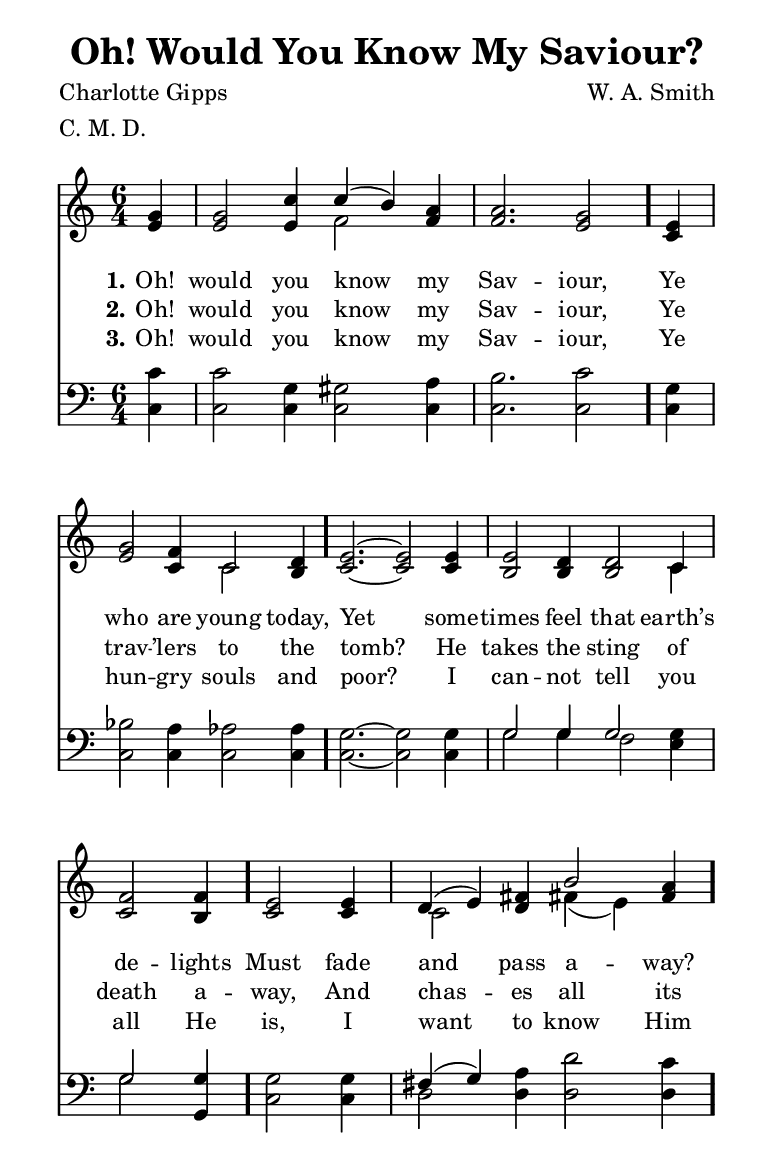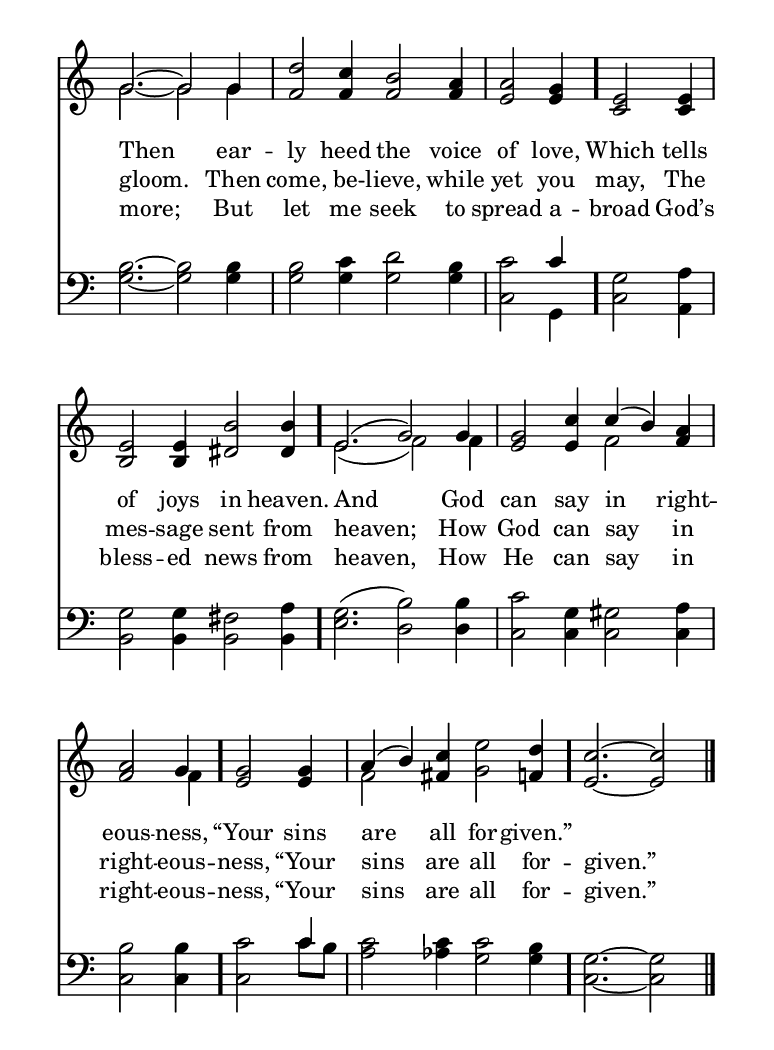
\include "common/global.ily"
\paper {
  \include "common/paper.ily"
}

\header{
  %children
  hymnnumber = "354"
  title = "Oh! Would You Know My Saviour?"
  tunename = "Spes Celestis"
  meter = "C. M. D."
  poet = "Charlotte Gipps"
  composer = "W. A. Smith"
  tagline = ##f
}

global = {
  \include "common/overrides.ily"
  \override Staff.TimeSignature.style = #'numbered
  \time 6/4
  \override Score.MetronomeMark.transparent = ##t % hide all fermata changes too
  \tempo 4=130
  \key c \major
  \partial 4
  \autoBeamOff
}

notesSoprano = {
\global
\relative c'' {

  g4 | g2 c4 c( b) a | a2. g2
  e4 | g2 f4 c2 d4 | e2. ~ e2 \eogbreak
  e4 | e2 d4 d2 c4 | f2 f4 e2
  e4 | d( e) fis b2 a4 | g2. ~ g2 \eogbreak
  g4 | d'2 c4 b2 a4 | a2 g4 e2
  e4 | e2 e4 b'2 b4 | e,2.( g2) \eogbreak
  g4 | g2 c4 c( b) a | a2 g4 g2
  g4 | a( b) c e2 d4 | c2. ~ c2

  \bar "|."

}
}

notesAlto = {
\global
\relative e' {

  e4 e2 e4 f2 f4 | f2. e2
  c4 | e2 c4 c2 b4 | c2. ~ c2
  c4 | b2 b4 b2 c4 | c2 b4 c2
  c4 | c2 d4 fis!( e) fis | g2. ~ g2
  g4 | f2 f4 f2 f4 | e2 e4 c2
  c4 | b2 b4 dis2 dis4 | e2.( f2)
  f4 | e2 e4 f2 f4 | f2 f4 e2
  e4 | f2 fis4 g2 f4 | e2. ~ e2 % original fails to make last `f4` natural

}
}

notesTenor = {
\global
\relative a {

  c4 | c2 g4 gis2 a4 | b2. c2
  g4 | bes2 a4 aes2 aes4 | g2. ~ g2
  g4 | g2 g4 g2 g4 | g2 g4 g2
  g4 | fis4( g) a d2 c4 | b2. ~ b2
  b4 | b2 c4 d2 b4 | c2 c4 g2
  a4 | g2 g4 fis2 a4 | g2.( b2)
  b4 | c2 g4 gis2 a4 | b2 b4 c2
  c4 | c2 c4 c2 b4 | g2. ~ g2

}
}

notesBass = {
\global
\relative f {

  c4 | c2 c4 c2 c4 | c2. c2
  c4 | c2 c4 c2 c4 | c2. ~ c2
  c4 | g'2 g4 f2 e4 | g2 g,4 c2
  c4 | d2 d4 d2 d4 | g2. ~ g2
  g4 | g2 g4 g2 g4 | c,2 g4 c2
  a4 | b2 b4 b2 b4 | e2.( d2)
  d4 | c2 c4 c2 c4 | c2 c4 c2
  c'8[ b] | a2 aes4 g2 g4 | c,2. ~ c2

}
}

wordsA = \lyricmode {
\set stanza = "1."

Oh! would you know my Sav -- iour, \bar "."
Ye who are young today, \bar "."
Yet some -- times feel that earth’s de -- lights \bar "."
Must fade and pass a -- way? \bar "."
Then ear -- ly heed the voice of love, \bar "."
Which tells of joys in heaven. \bar "."
And God can say in right -- eous -- ness, \bar "."
“Your sins are all for -- given.” \bar "."

}

wordsB = \lyricmode {
\set stanza = "2."

Oh! would you know my Sav -- iour,
Ye trav -- ’lers to the tomb?
He takes the sting of death a -- way,
And chas -- es all its gloom.
Then come, be -- lieve, while yet you may,
The mes -- sage sent from heaven;
How God can say in right -- eous -- ness,
“Your sins are all for -- given.”

}

wordsC = \lyricmode {
\set stanza = "3."

Oh! would you know my Sav -- iour,
Ye hun -- gry souls and poor?
I can -- not tell you all He is,
I want to know Him more;
But let me seek to spread a -- broad
God’s bless -- ed news from heaven,
How He can say in right -- eous -- ness,
“Your sins are all for -- given.”

}

\score {
  \context ChoirStaff <<
    \context Staff = upper <<
      \set Staff.autoBeaming = ##f
      \set ChoirStaff.systemStartDelimiter = #'SystemStartBar
      \set ChoirStaff.printPartCombineTexts = ##f
      \partcombine #'(2 . 9) \notesSoprano \notesAlto
      \context NullVoice = sopranos { \voiceOne << \notesSoprano >> }
      \context Lyrics = one   \lyricsto sopranos \wordsA
      \context Lyrics = two   \lyricsto sopranos \wordsB
      \context Lyrics = three \lyricsto sopranos \wordsC
    >>
    \context Staff = men <<
      \set Staff.autoBeaming = ##f
      \clef bass
      \set ChoirStaff.printPartCombineTexts = ##f
      \partcombine #'(2 . 9) \notesTenor \notesBass
    >>
  >>
  \layout {
    \include "common/layout.ily"
  }
  \midi{
    \include "common/midi.ily"
  }
}

\version "2.19.49"  % necessary for upgrading to future LilyPond versions.

% vi:set et ts=2 sw=2 ai nocindent syntax=lilypond:
